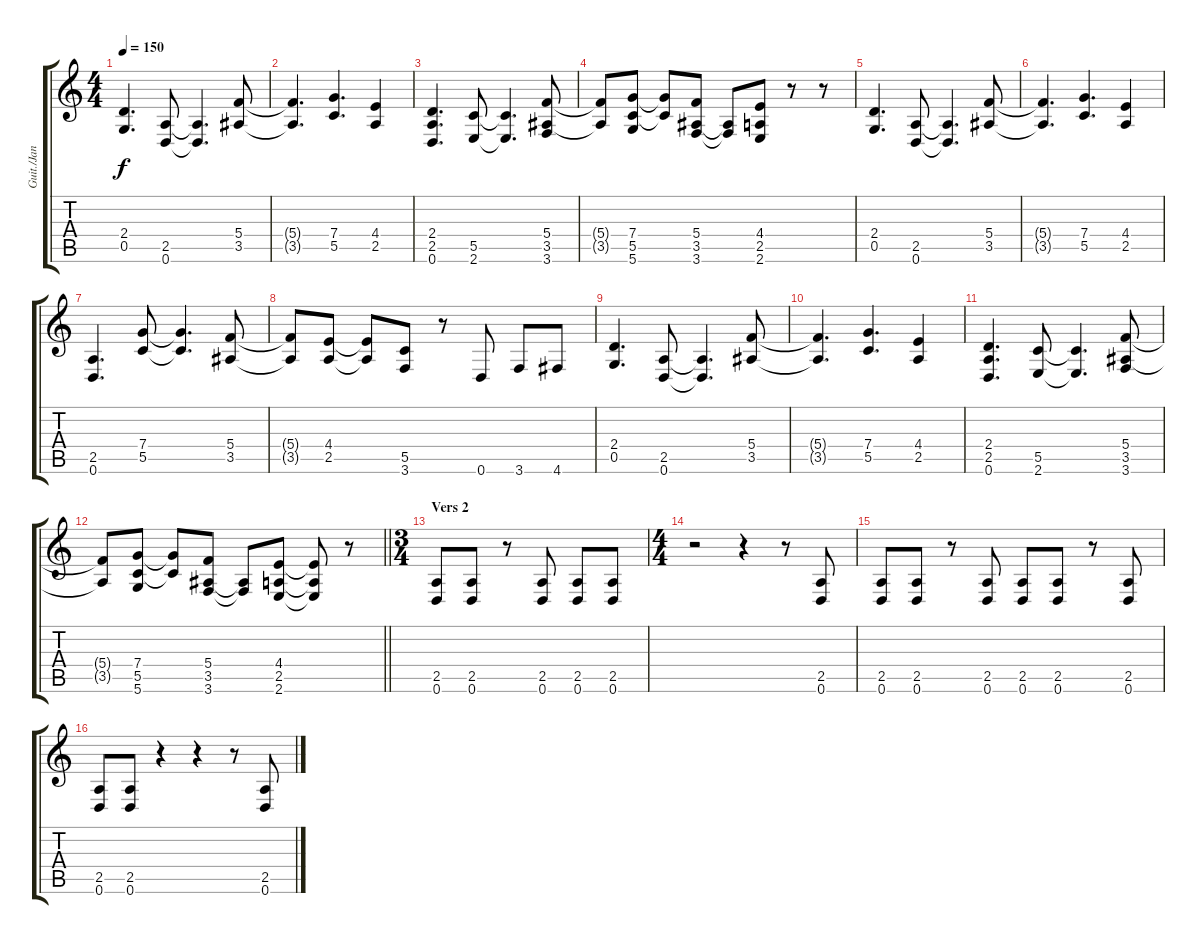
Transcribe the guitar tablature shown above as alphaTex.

\track ("Guit./Jan Standard D" "Guit./Jan ") {instrument distortionguitar}
\staff {score tabs}
\tuning (D4 A3 F3 C3 G2 D2) {hide}
\ts (4 4)
\tempo 150
\clef g2
\ks c
(2.4 0.5).4{d dy f} (2.5 0.6).8 (2.5{t} 0.6{t}).4{d} (5.4 3.5).8 |
(5.4{t} 3.5{t}).4{d} (7.4 5.5).4{d} (4.4 2.5).4 |
(2.4 2.5 0.6).4{d} (5.5 2.6).8 (5.5{t} 2.6{t}).4{d} (5.4 3.5 3.6).8 |
(5.4{t} 3.5{t}).8 (7.4 5.5 5.6).8 (7.4{t} 5.5{t}).8 (5.4 3.5 3.6).8 (3.5{t} 3.6{t}).8 (4.4 2.5 2.6).8 r.8 r.8 |
(2.4 0.5).4{d} (2.5 0.6).8 (2.5{t} 0.6{t}).4{d} (5.4 3.5).8 |
(5.4{t} 3.5{t}).4{d} (7.4 5.5).4{d} (4.4 2.5).4 |
(2.5 0.6).4{d} (7.4 5.5).8 (7.4{t} 5.5{t}).4{d} (5.4 3.5).8 |
(5.4{t} 3.5{t}).8 (4.4 2.5).8 (4.4{t} 2.5{t}).8 (5.5 3.6).8 r.8 0.6.8 3.6.8 4.6.8 |
(2.4 0.5).4{d} (2.5 0.6).8 (2.5{t} 0.6{t}).4{d} (5.4 3.5).8 |
(5.4{t} 3.5{t}).4{d} (7.4 5.5).4{d} (4.4 2.5).4 |
(2.4 2.5 0.6).4{d} (5.5 2.6).8 (5.5{t} 2.6{t}).4{d} (5.4 3.5 3.6).8 |
\barLineRight lightlight
(5.4{t} 3.5{t}).8 (7.4 5.5 5.6).8 (7.4{t} 5.5{t}).8 (5.4 3.5 3.6).8 (3.5{t} 3.6{t}).8 (4.4 2.5 2.6).8 (4.4{t} 2.5{t} 2.6{t}).8 r.8 |
\ts (3 4)
\section ("" "Vers 2")
(2.5 0.6).8 (2.5 0.6).8 r.8 (2.5 0.6).8 (2.5 0.6).8 (2.5 0.6).8 |
\ts (4 4)
r.2 r.4 r.8 (2.5 0.6).8 |
(2.5 0.6).8 (2.5 0.6).8 r.8 (2.5 0.6).8 (2.5 0.6).8 (2.5 0.6).8 r.8 (2.5 0.6).8 |
(2.5 0.6).8 (2.5 0.6).8 r.4 r.4 r.8 (2.5 0.6).8
